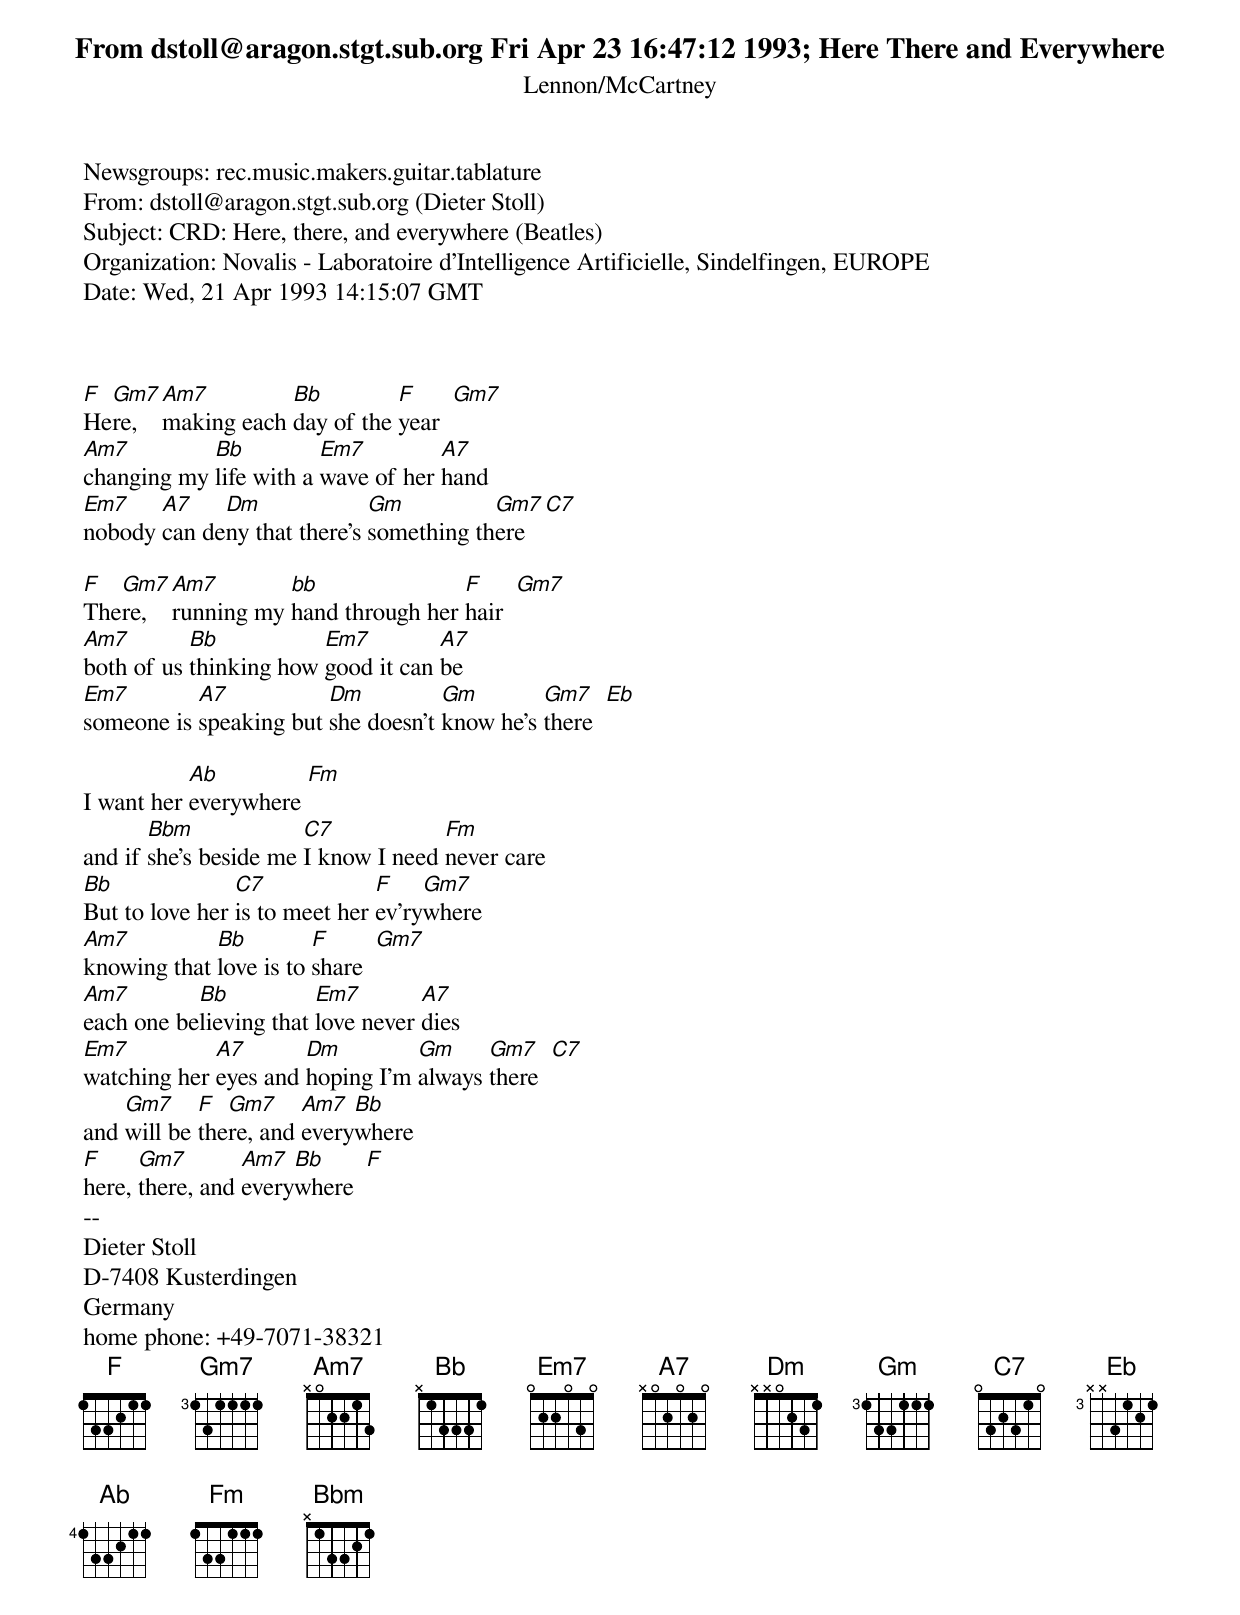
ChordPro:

From dstoll@aragon.stgt.sub.org Fri Apr 23 16:47:12 1993
Newsgroups: rec.music.makers.guitar.tablature
From: dstoll@aragon.stgt.sub.org (Dieter Stoll)
Subject: CRD: Here, there, and everywhere (Beatles)
Organization: Novalis - Laboratoire d'Intelligence Artificielle, Sindelfingen, EUROPE
Date: Wed, 21 Apr 1993 14:15:07 GMT


{t: Here There and Everywhere}
{st: Lennon/McCartney}

[F]He[Gm7]re, [Am7]making each [Bb]day of the [F]year  [Gm7]
[Am7]changing my [Bb]life with a [Em7]wave of her [A7]hand
[Em7]nobody [A7]can de[Dm]ny that there's [Gm]something th[Gm7]ere   [C7]

[F]The[Gm7]re, [Am7]running my [bb]hand through her [F]hair  [Gm7]
[Am7]both of us [Bb]thinking how [Em7]good it can [A7]be
[Em7]someone is [A7]speaking but [Dm]she doesn't [Gm]know he's [Gm7]there  [Eb]

I want her [Ab]everywhere [Fm]
and if [Bbm]she's beside me [C7]I know I need [Fm]never care
[Bb]But to love her [C7]is to meet her [F]ev'ry[Gm7]where
[Am7]knowing that [Bb]love is to [F]share  [Gm7]
[Am7]each one be[Bb]lieving that [Em7]love never [A7]dies
[Em7]watching her [A7]eyes and [Dm]hoping I'm [Gm]always [Gm7]there  [C7]
and [Gm7]will be [F]the[Gm7]re, and [Am7]every[Bb]where
[F]here, [Gm7]there, and [Am7]every[Bb]where  [F]
--
Dieter Stoll
D-7408 Kusterdingen
Germany
home phone: +49-7071-38321
